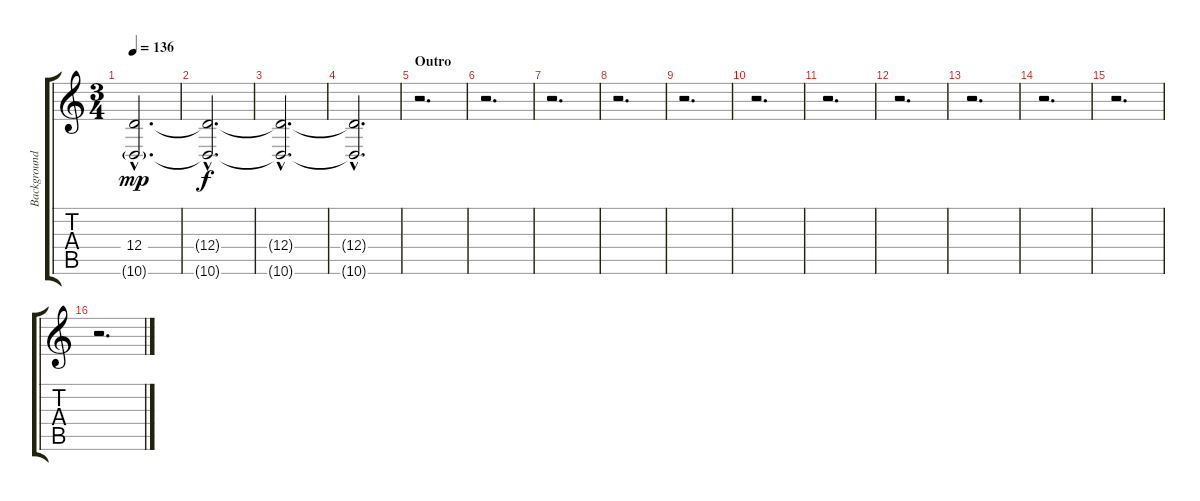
\track ("Background Chorus" "Background") {instrument choiraahs}
\staff {score tabs}
\tuning (E4 B3 G3 D3 A2 E2) {hide}
\ts (3 4)
\tempo 136
\clef g2
\ks c
(12.4{hac} 10.6{g hac}).2{d dy mp} |
(12.4{hac t} 10.6{hac t}).2{d dy f} |
(12.4{hac t} 10.6{hac t}).2{d} |
(12.4{hac t} 10.6{hac t}).2{d} |
\section ("" "Outro")
r.2{d} |
r.2{d} |
r.2{d} |
r.2{d} |
r.2{d} |
r.2{d} |
r.2{d} |
r.2{d} |
r.2{d} |
r.2{d} |
r.2{d} |
r.2{d}
